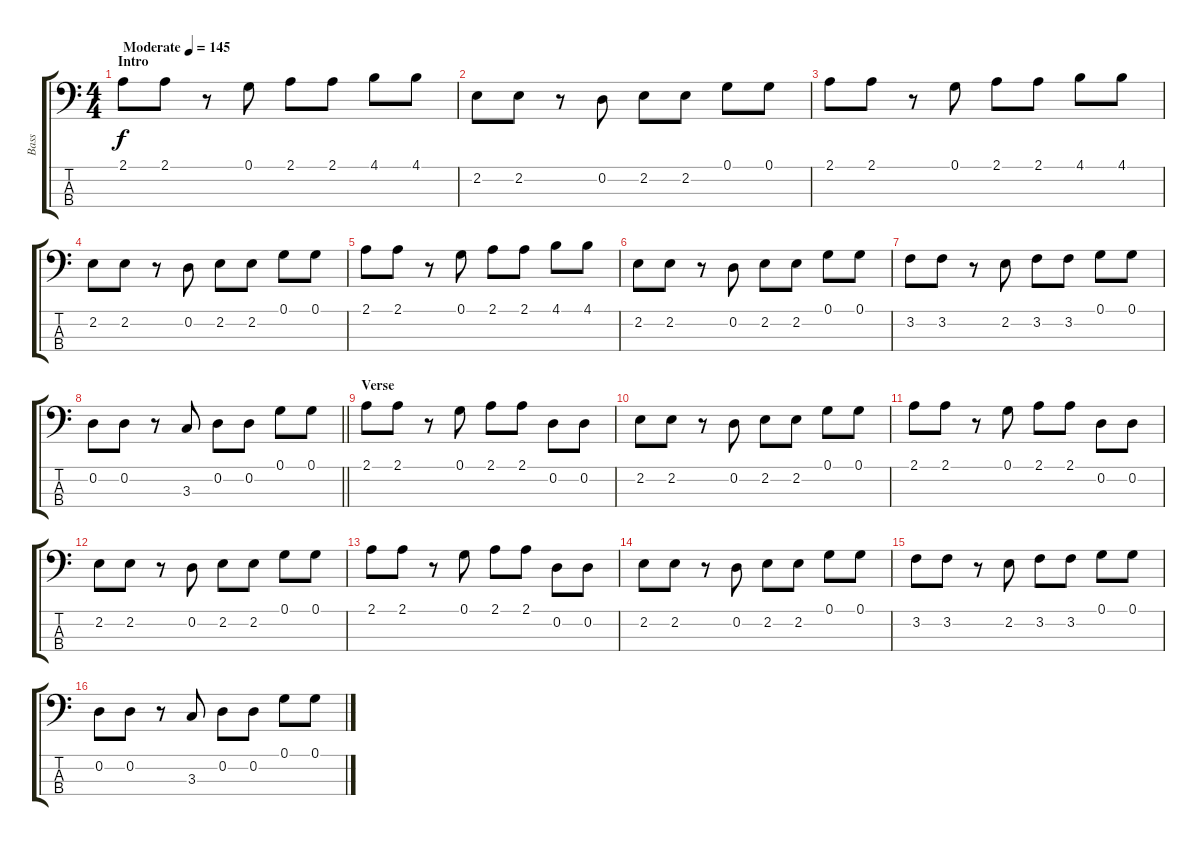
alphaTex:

\track ("Bass" "Bass") {instrument electricbasspick}
\staff {score tabs}
\tuning (G2 D2 A1 E1) {hide}
\ts (4 4)
\section ("" "Intro")
\tempo (145 "Moderate")
\clef f4
\ks c
2.1.8{dy f instrument electricbasspick} 2.1.8 r.8 0.1.8 2.1.8 2.1.8 4.1.8 4.1.8 |
2.2.8 2.2.8 r.8 0.2.8 2.2.8 2.2.8 0.1.8 0.1.8 |
2.1.8 2.1.8 r.8 0.1.8 2.1.8 2.1.8 4.1.8 4.1.8 |
2.2.8 2.2.8 r.8 0.2.8 2.2.8 2.2.8 0.1.8 0.1.8 |
2.1.8 2.1.8 r.8 0.1.8 2.1.8 2.1.8 4.1.8 4.1.8 |
2.2.8 2.2.8 r.8 0.2.8 2.2.8 2.2.8 0.1.8 0.1.8 |
3.2.8 3.2.8 r.8 2.2.8 3.2.8 3.2.8 0.1.8 0.1.8 |
\barLineRight lightlight
0.2.8 0.2.8 r.8 3.3.8 0.2.8 0.2.8 0.1.8 0.1.8 |
\section ("" "Verse")
2.1.8 2.1.8 r.8 0.1.8 2.1.8 2.1.8 0.2.8 0.2.8 |
2.2.8 2.2.8 r.8 0.2.8 2.2.8 2.2.8 0.1.8 0.1.8 |
2.1.8 2.1.8 r.8 0.1.8 2.1.8 2.1.8 0.2.8 0.2.8 |
2.2.8 2.2.8 r.8 0.2.8 2.2.8 2.2.8 0.1.8 0.1.8 |
2.1.8 2.1.8 r.8 0.1.8 2.1.8 2.1.8 0.2.8 0.2.8 |
2.2.8 2.2.8 r.8 0.2.8 2.2.8 2.2.8 0.1.8 0.1.8 |
3.2.8 3.2.8 r.8 2.2.8 3.2.8 3.2.8 0.1.8 0.1.8 |
0.2.8 0.2.8 r.8 3.3.8 0.2.8 0.2.8 0.1.8 0.1.8
